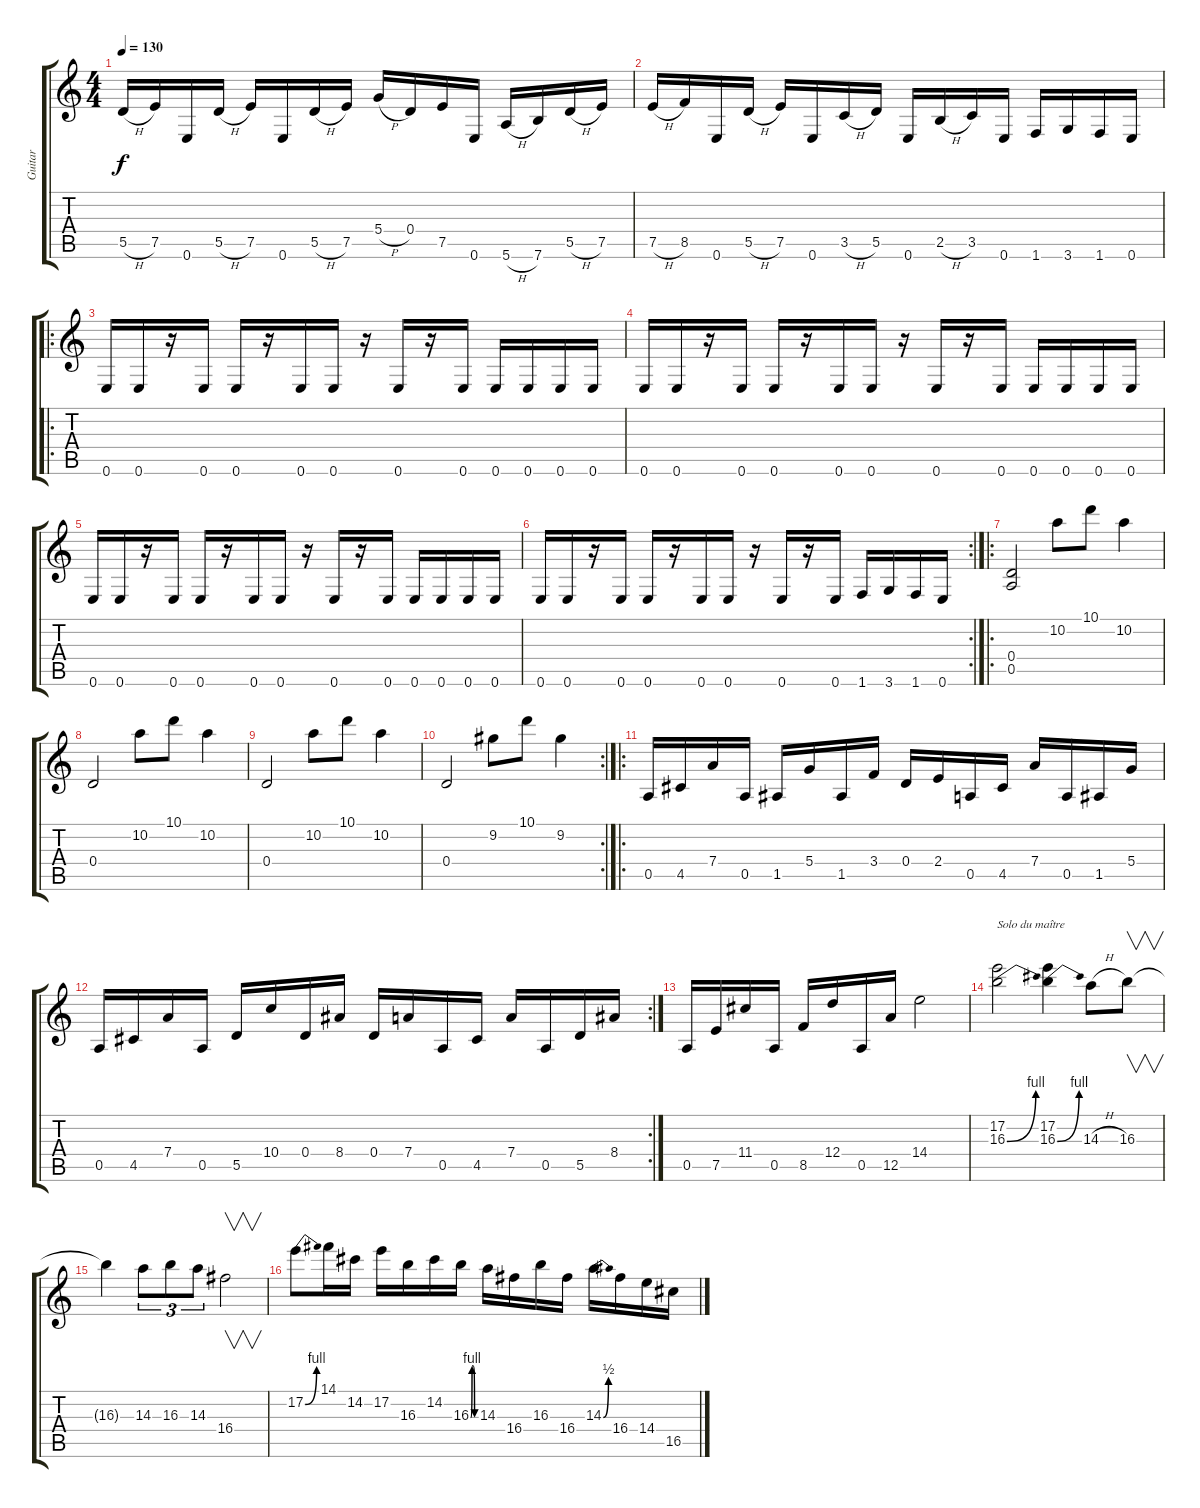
\track ("Guitar" "Guitar") {instrument distortionguitar}
\staff {score tabs}
\tuning (E4 B3 G3 D3 A2 E2) {hide}
\ts (4 4)
\tempo 130
\clef g2
\ks c
5.5{h}.16{dy f} 7.5.16 0.6.16 5.5{h}.16 7.5.16 0.6.16 5.5{h}.16 7.5.16 5.4{h}.16 0.4.16 7.5.16 0.6.16 5.6{h}.16 7.6.16 5.5{h}.16 7.5.16 |
7.5{h}.16 8.5.16 0.6.16 5.5{h}.16 7.5.16 0.6.16 3.5{h}.16 5.5.16 0.6.16 2.5{h}.16 3.5.16 0.6.16 1.6.16 3.6.16 1.6.16 0.6.16 |
\ro
0.6.16 0.6.16 r.16 0.6.16 0.6.16 r.16 0.6.16 0.6.16 r.16 0.6.16 r.16 0.6.16 0.6.16 0.6.16 0.6.16 0.6.16 |
0.6.16 0.6.16 r.16 0.6.16 0.6.16 r.16 0.6.16 0.6.16 r.16 0.6.16 r.16 0.6.16 0.6.16 0.6.16 0.6.16 0.6.16 |
0.6.16 0.6.16 r.16 0.6.16 0.6.16 r.16 0.6.16 0.6.16 r.16 0.6.16 r.16 0.6.16 0.6.16 0.6.16 0.6.16 0.6.16 |
\rc 2
0.6.16 0.6.16 r.16 0.6.16 0.6.16 r.16 0.6.16 0.6.16 r.16 0.6.16 r.16 0.6.16 1.6.16 3.6.16 1.6.16 0.6.16 |
\ro
(0.4 0.5).2 10.2.8 10.1.8 10.2.4 |
0.4.2 10.2.8 10.1.8 10.2.4 |
0.4.2 10.2.8 10.1.8 10.2.4 |
\rc 2
0.4.2 9.2.8 10.1.8 9.2.4 |
\ro
0.5.16 4.5.16 7.4.16 0.5.16 1.5.16 5.4.16 1.5.16 3.4.16 0.4.16 2.4.16 0.5.16 4.5.16 7.4.16 0.5.16 1.5.16 5.4.16 |
\rc 2
0.5.16 4.5.16 7.4.16 0.5.16 5.5.16 10.4.16 0.4.16 8.4.16 0.4.16 7.4.16 0.5.16 4.5.16 7.4.16 0.5.16 5.5.16 8.4.16 |
0.5.16 7.5.16 11.4.16 0.5.16 8.5.16 12.4.16 0.5.16 12.5.16 14.4.2 |
(17.2 16.3{be (bend 0 0 60 4)}).2{txt "Solo du maître"} (17.2 16.3{be (bend 0 0 60 4)}).4 14.3{h}.8 16.3.8{v} |
16.3{t}.4 14.3.8{tu (3 2)} 16.3.8{tu (3 2)} 14.3.8{tu (3 2)} 16.4.2{v} |
17.2{be (bend 0 0 60 4)}.8 14.1.16 14.2.16 17.2.16 16.3.16 14.2.16 16.3{be (custom 0 0 15 4 30 4 45 0 60 0)}.16 14.3.16 16.4.16 16.3.16 16.4.16 14.3{be (bend 0 0 60 2)}.16 16.4.16 14.4.16 16.5{ss}.16
